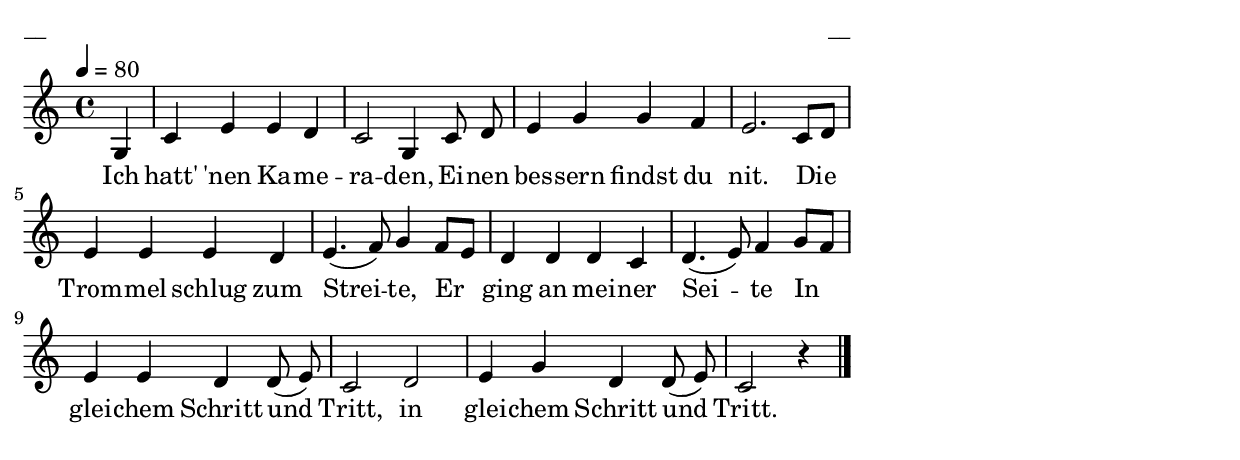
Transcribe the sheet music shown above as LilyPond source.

\version "2.13.16"
%\header {
%    title = "Es vēlos mājās pārnākt"
%}
%#(set-global-staff-size 18)
\paper {
line-width = 14\cm
left-margin = 0.4\cm
between-system-padding = 0.1\cm
between-system-space = 0.1\cm
}
\layout {
indent = #0
ragged-last = ##f
}


voiceA = \relative c' {
\clef "treble"
\key c \major
\time 4/4
\tempo 4=80
\partial 4*1
\phrasingSlurDashed
g4 | c4 e e d | c2 g4 c8 d | e4 g g f | e2. 
c8[ d] | e4 e e d | e4.( f8) g4 f8[ e] | d4 d d c4 | d4.( e8) f4 
g8[ f] |  e4 e d d8( e) | c2 d2 | e4 g d d8( e) | c2 r4 
\bar "|."
} 

lyricA = \lyricmode {
Ich hatt' 'nen Ka -- me -- ra -- den, Ei -- nen bes -- sern findst du nit. 
Die Trom -- mel schlug zum Strei -- te, Er ging an mei -- ner Sei -- te
In glei -- chem Schritt und Tritt, in glei -- chem Schritt und Tritt.
}

fullScore = <<
\new Staff {
<<
\new Voice = "voiceA" { \oneVoice \autoBeamOff \voiceA }
\lyricsto "voiceA" \new Lyrics \lyricA
>>
}
>>

\score {
\fullScore
\header { piece = "__" opus = "__" }
}
\markup { \with-color #(x11-color 'white) \sans \smaller "__" }
\score {
\unfoldRepeats
\fullScore
\midi {
\context { \Staff \remove "Staff_performer" }
\context { \Voice \consists "Staff_performer" }
}
}



